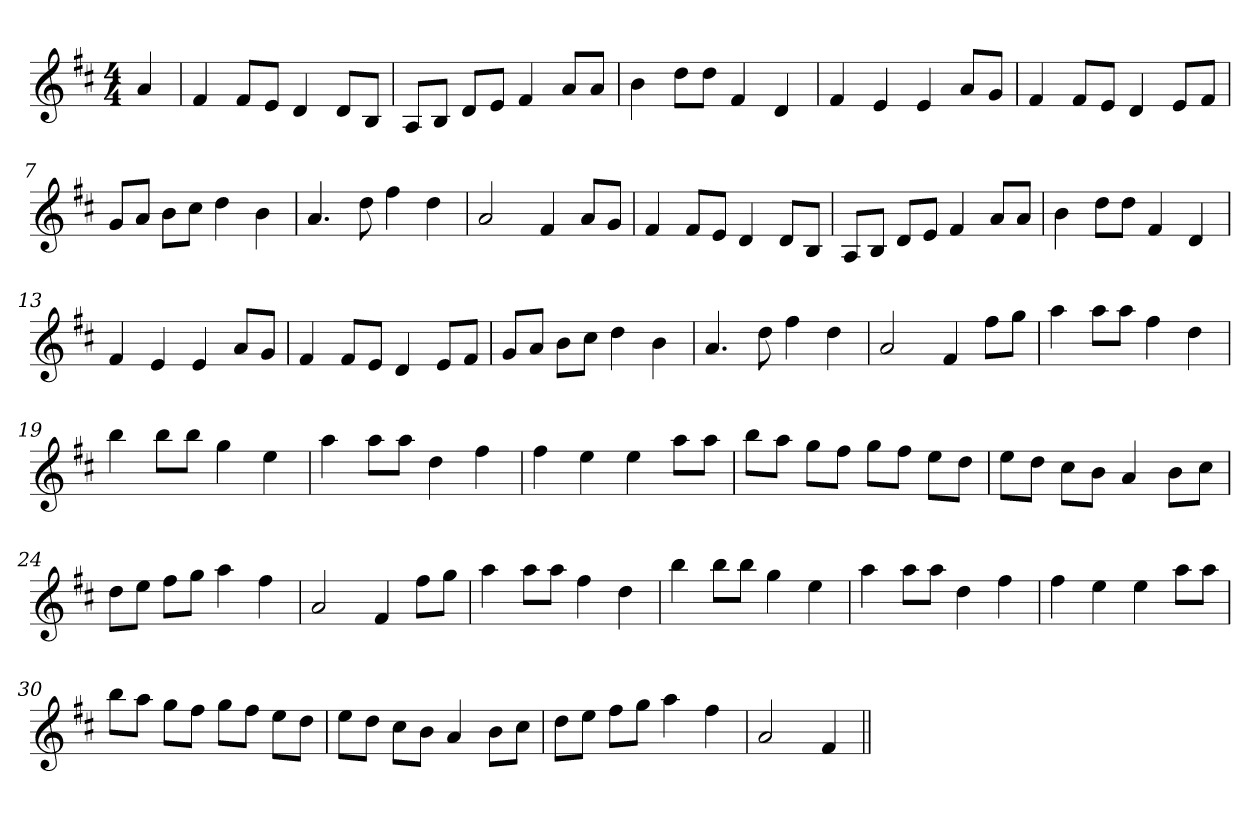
**kern
*part1
*staff1
*clefG2
*k[f#c#]
*D:
*M4/4
*MM116
=1
4a/
=2
4f#/
8f#/L
8e/J
4d/
8d/L
8B/J
=3
8A/L
8B/J
8d/L
8e/J
4f#/
8a/L
8a/J
=4
4b\
8dd\L
8dd\J
4f#/
4d/
=5
4f#/
4e/
4e/
8a/L
8g/J
=6
4f#/
8f#/L
8e/J
4d/
8e/L
8f#/J
=7
8g/L
8a/J
8b\L
8cc#\J
4dd\
4b\
=8
4.a/
8dd\
4ff#\
4dd\
!!LO:LB:g=z
=9
2a/
4f#/
8a/L
8g/J
=10
4f#/
8f#/L
8e/J
4d/
8d/L
8B/J
=11
8A/L
8B/J
8d/L
8e/J
4f#/
8a/L
8a/J
=12
4b\
8dd\L
8dd\J
4f#/
4d/
=13
4f#/
4e/
4e/
8a/L
8g/J
=14
4f#/
8f#/L
8e/J
4d/
8e/L
8f#/J
=15
8g/L
8a/J
8b\L
8cc#\J
4dd\
4b\
!!LO:LB:g=z
=16
4.a/
8dd\
4ff#\
4dd\
=17
2a/
4f#/
8ff#\L
8gg\J
=18
4aa\
8aa\L
8aa\J
4ff#\
4dd\
=19
4bb\
8bb\L
8bb\J
4gg\
4ee\
=20
4aa\
8aa\L
8aa\J
4dd\
4ff#\
=21
4ff#\
4ee\
4ee\
8aa\L
8aa\J
=22
8bb\L
8aa\J
8gg\L
8ff#\J
8gg\L
8ff#\J
8ee\L
8dd\J
!!LO:LB:g=z
=23
8ee\L
8dd\J
8cc#\L
8b\J
4a/
8b\L
8cc#\J
=24
8dd\L
8ee\J
8ff#\L
8gg\J
4aa\
4ff#\
=25
2a/
4f#/
8ff#\L
8gg\J
=26
4aa\
8aa\L
8aa\J
4ff#\
4dd\
=27
4bb\
8bb\L
8bb\J
4gg\
4ee\
=28
4aa\
8aa\L
8aa\J
4dd\
4ff#\
=29
4ff#\
4ee\
4ee\
8aa\L
8aa\J
!!LO:LB:g=z
=30
8bb\L
8aa\J
8gg\L
8ff#\J
8gg\L
8ff#\J
8ee\L
8dd\J
=31
8ee\L
8dd\J
8cc#\L
8b\J
4a/
8b\L
8cc#\J
=32
8dd\L
8ee\J
8ff#\L
8gg\J
4aa\
4ff#\
=33
2a/
4f#/
=||
*-
